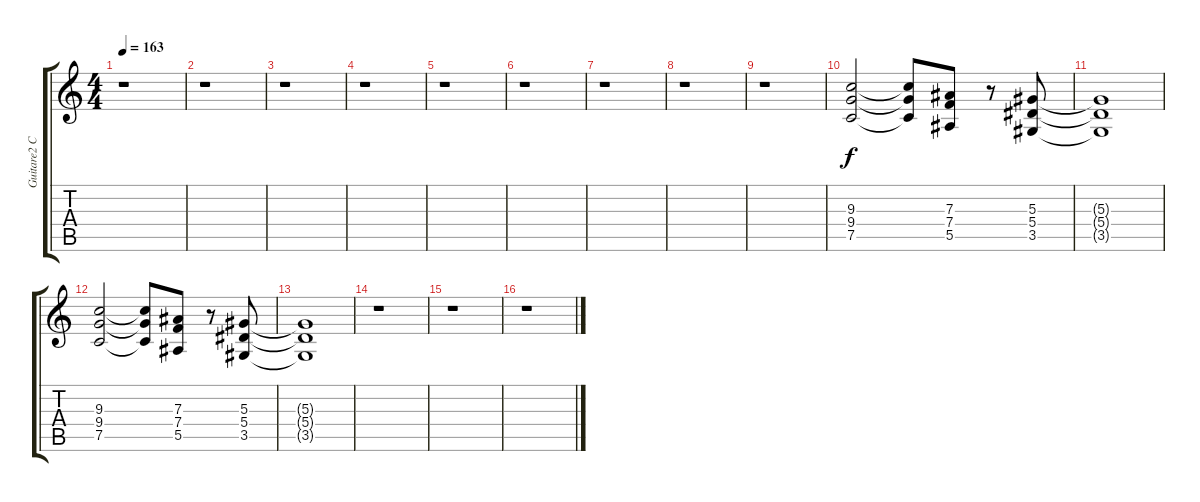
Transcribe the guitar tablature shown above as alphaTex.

\track ("Guitare2 C" "Guitare2 C") {instrument distortionguitar}
\staff {score tabs}
\tuning (C4 G3 Eb3 Bb2 F2 C2) {hide}
\ts (4 4)
\tempo 163
\clef g2
\ks c
r.1{dy f} |
r.1 |
r.1 |
r.1 |
r.1 |
r.1 |
r.1 |
r.1 |
r.1 |
(9.3 9.4 7.5).2 (9.3{t} 9.4{t} 7.5{t}).8 (7.3 7.4 5.5).8 r.8 (5.3 5.4 3.5).8 |
(5.3{t} 5.4{t} 3.5{t}).1 |
(9.3 9.4 7.5).2 (9.3{t} 9.4{t} 7.5{t}).8 (7.3 7.4 5.5).8 r.8 (5.3 5.4 3.5).8 |
(5.3{t} 5.4{t} 3.5{t}).1 |
r.1 |
r.1 |
r.1
